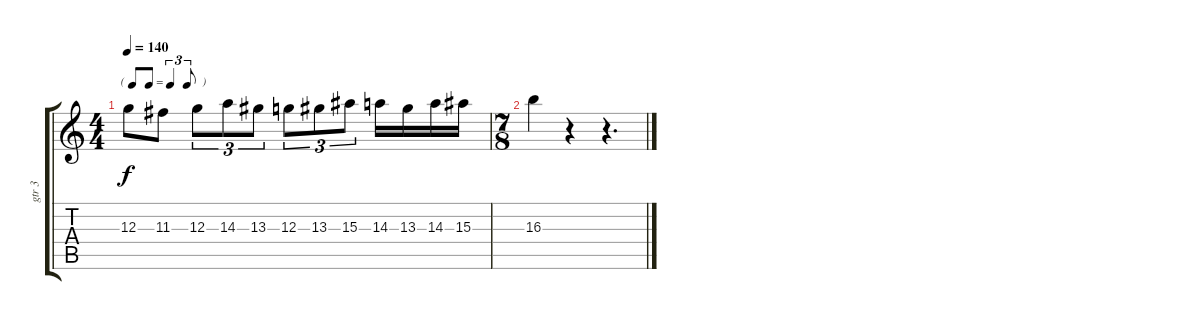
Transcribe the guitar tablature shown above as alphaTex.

\track ("gtr 3" "gtr 3") {instrument distortionguitar}
\staff {score tabs}
\tuning (E4 B3 G3 D3 A2 E2) {hide}
\ts (4 4)
\tf triplet8th
\tempo 140
\clef g2
\ks c
12.3.8{dy f} 11.3.8 12.3.8{tu (3 2)} 14.3.8{tu (3 2)} 13.3.8{tu (3 2)} 12.3.8{tu (3 2)} 13.3.8{tu (3 2)} 15.3.8{tu (3 2)} 14.3.16 13.3.16 14.3.16 15.3.16 |
\ts (7 8)
16.3.4 r.4 r.4{d}
